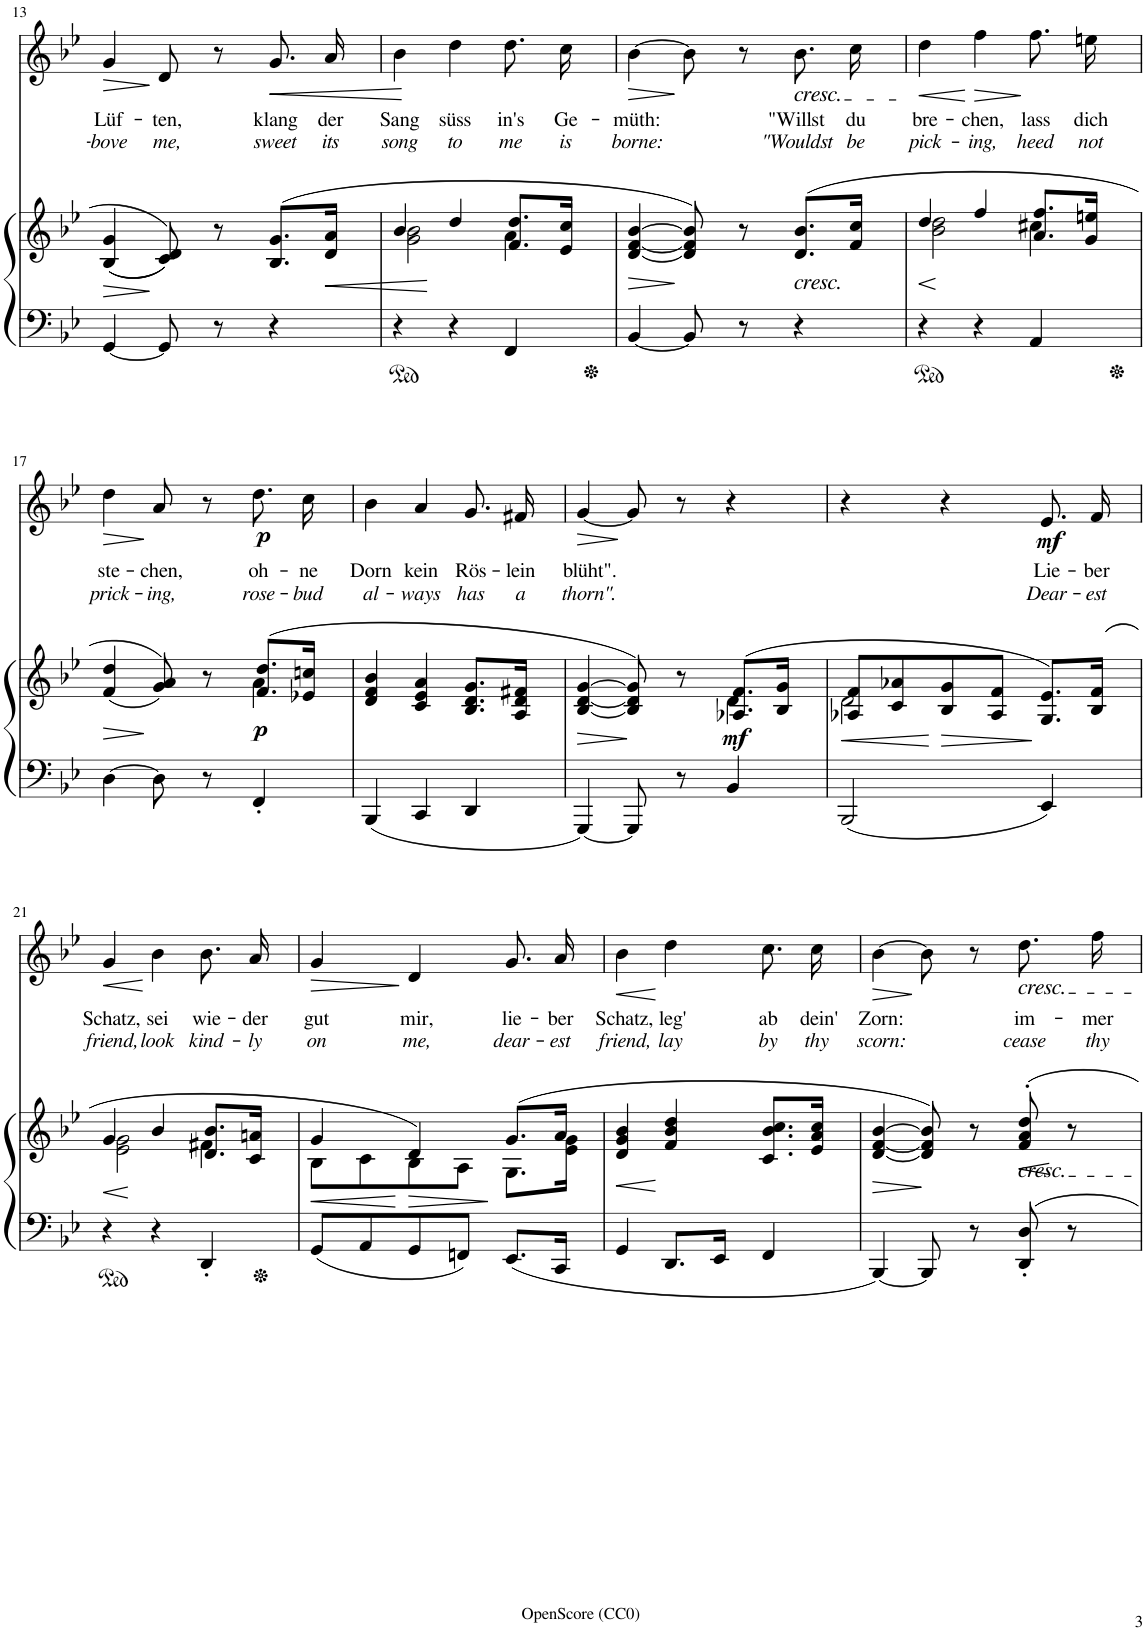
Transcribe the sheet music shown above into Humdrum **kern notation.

**kern	**kern	**dynam	**kern	**text	**text	**dynam
*part2	*part2	*part2	*part1	*part1	*part1	*part1
*staff3	*staff2	*staff2/3	*staff1	*staff1	*staff1	*staff1
*I"Piano	*	*	*I"Voice	*	*	*
*I'Pno	*	*	*	*	*	*
!!LO:PB:g=z
*clefF4	*clefG2	*	*clefG2	*	*	*
*k[b-e-]	*k[b-e-]	*	*k[b-e-]	*	*	*
*M3/4	*M3/4	*	*M3/4	*	*	*
=13	=13	=13	=13	=13	=13	=13
!	!	!LO:HP:b	!	!LO:LY:b	!LO:LY:b	!LO:HP:b
[4GG/	((4B-/ 4g/	>	4g/	Lüf-	-bove	>
!	!	!	!	!LO:LY:b	!LO:LY:b	!
8GG/]	8c/ 8d/))	]	8d/	-ten,	me,	]
8r	8r	.	8r	.	.	.
!	!	!	!	!LO:LY:b	!LO:LY:b	!LO:HP:b
4r	(8.B-/ 8.g/L	.	8.g/L	klang	sweet	<
!	!	!LO:HP:b	!	!LO:LY:b	!LO:LY:b	!
.	16d/ 16a/Jk	<	16a/Jk	der	its	.
.	.	.	.	.	.	[
=14	=14	=14	=14	=14	=14	=14
*	*^	*	*	*	*	*
!	!	!	!	!	!LO:LY:b	!LO:LY:b	!
4r	4b-/	2g\ 2b-\	.	4b-\	Sang	song	.
!	!	!	!	!	!LO:LY:b	!LO:LY:b	!
4r	4dd/	.	[	4dd\	süss	to	.
!	!	!	!	!	!LO:LY:b	!LO:LY:b	!
4FF/	8.f/ 8.dd/L	4a\	.	8.dd\L	in's	me	.
!	!	!	!	!	!LO:LY:b	!LO:LY:b	!
.	16e-/ 16cc/Jk	.	.	16cc\Jk	Ge-	is	.
*	*v	*v	*	*	*	*	*
=15	=15	=15	=15	=15	=15	=15
!	!	!LO:HP:b	!	!LO:LY:b	!LO:LY:b	!LO:HP:b
[4BB-/	[4d/ [4f/ [4b-/	>	[4b-\	-müth:	borne:	>
8BB-/]	8d/] 8f/] 8b-/])	]	8b-\]	.	.	]
8r	8r	.	8r	.	.	.
!	!	!	!LO:TX:b:i:t=cresc.	!	!	!
!	!LO:TX:b:i:t=cresc.	!	!	!	!	!
!	!	!	!	!LO:LY:b	!LO:LY:b	!
4r	(8.d/ 8.b-/L	.	8.b-\L	"Willst	"Wouldst	.
!	!	!	!	!LO:LY:b	!LO:LY:b	!
.	16f/ 16cc/Jk	.	16cc\Jk	du	be	.
=16	=16	=16	=16	=16	=16	=16
!	!	!LO:HP:b	!	!LO:LY:b	!LO:LY:b	!LO:HP:b
*	*^	*	*	*	*	*
4r	4dd/	2b-\ 2dd\	<	4dd\	bre-	pick-	<
!	!	!	!	!	!LO:LY:b	!LO:LY:b	!LO:HP:n=1:b
4r	4ff/	.	[	4ff\	-chen,	-ing,	[ >
!	!	!	!	!	!LO:LY:b	!LO:LY:b	!
4AA/	8.a/ 8.ff/L	4cc#X\	.	8.ff\L	lass	heed	]
!	!	!	!	!	!LO:LY:b	!LO:LY:b	!
.	16g/ 16een/Jk	.	.	16een\Jk	dich	not	.
!!LO:LB:g=z
=17	=17	=17	=17	=17	=17	=17	=17
!	!	!	!LO:HP:b	!	!LO:LY:b	!LO:LY:b	!LO:HP:b
[4D\	(4f/ 4dd/	2ryy	>	4dd\	ste-	prick-	>
!	!	!	!	!	!LO:LY:b	!LO:LY:b	!
8D\]	8g/ 8a/))	.	]	8a/	-chen,	-ing,	]
8r	8r	.	.	8r	.	.	.
!	!	!	!LO:DY:b	!	!LO:LY:b	!LO:LY:b	!LO:DY:b
4FF'/	(8.f/ 8.dd/L	4a\	p	8.dd\L	oh-	rose-	p
!	!	!	!	!	!LO:LY:b	!LO:LY:b	!
.	16e-X/ 16ccn/Jk	.	.	16cc\Jk	-ne	-bud	.
*	*v	*v	*	*	*	*	*
=18	=18	=18	=18	=18	=18	=18
!	!	!	!	!LO:LY:b	!LO:LY:b	!
4BBB-/	4d/ 4f/ 4b-/	.	4b-\	Dorn	al-	.
!	!	!	!	!LO:LY:b	!LO:LY:b	!
4CC/	4c/ 4e-/ 4a/	.	4a/	kein	-ways	.
!	!	!	!	!LO:LY:b	!LO:LY:b	!
4DD/	8.B-/ 8.d/ 8.g/L	.	8.g/L	Rös-	has	.
!	!	!	!	!LO:LY:b	!LO:LY:b	!
.	16A/ 16d/ 16f#X/Jk	.	16f#X/Jk	-lein	a	.
=19	=19	=19	=19	=19	=19	=19
!	!	!LO:HP:b	!	!LO:LY:b	!LO:LY:b	!LO:HP:b
*	*^	*	*	*	*	*
[4GGG/	[4B-/ [4d/ [4g/	2ryy	>	[4g/	blüht".	thorn".	>
8GGG/]	8B-/] 8d/] 8g/])	.	]	8g/]	.	.	]
8r	8r	.	.	8r	.	.	.
!	!	!	!LO:DY:b	!	!	!	!
4BB-/	(8.A-X/ 8.f/L	4d\	mf	4r	.	.	.
.	16B-/ 16g/Jk	.	.	.	.	.	.
=20	=20	=20	=20	=20	=20	=20	=20
!	!	!	!LO:HP:b	!	!	!	!
2BBB-/	8A-X/ 8f/L	2d\	<	4r	.	.	.
.	8c/ 8a-X/	.	.	.	.	.	.
!	!	!	!LO:HP:n=1:b	!	!	!	!
.	8B-/ 8g/	.	[ >	4r	.	.	.
.	8A-/ 8f/J	.	.	.	.	.	.
!	!	!	!	!	!LO:LY:b	!LO:LY:b	!LO:DY:b
4EE-/	8.G/ 8.e-/L)	4ryy	]	8.e-/L	-Lie-	Dear-	mf
!	!	!	!	!	!LO:LY:b	!LO:LY:b	!
.	(16B-/ 16f/Jk	.	.	16f/Jk	-ber	-est	.
!!LO:LB:g=z
=21	=21	=21	=21	=21	=21	=21	=21
!	!	!	!LO:HP:b	!	!LO:LY:b	!LO:LY:b	!LO:HP:b
4r	4g/	2e-\ 2g\	<	4g/	Schatz,	friend,	<
!	!	!	!	!	!LO:LY:b	!LO:LY:b	!
4r	4b-/	.	[	4b-\	sei	look	[
!	!	!	!	!	!LO:LY:b	!LO:LY:b	!
4DD'/	8.d/ 8.b-/L	4f#X\	.	8.b-/L	wie-	kind-	.
!	!	!	!	!	!LO:LY:b	!LO:LY:b	!
.	16c/ 16an/Jk	.	.	16a/Jk	-der	-ly	.
=22	=22	=22	=22	=22	=22	=22	=22
!	!	!	!LO:HP:b	!	!LO:LY:b	!LO:LY:b	!LO:HP:b
8GG/L	4g/	8B-\L	<	4g/	gut	on	>
8AA/	.	8c\	.	.	.	.	.
!	!	!	!LO:HP:n=1:b	!	!LO:LY:b	!LO:LY:b	!
8GG/	4d/)	8B-\	[ >	4d/	mir,	me,	]
8FFn/J	.	8A\J	.	.	.	.	.
!	!	!	!	!	!LO:LY:b	!LO:LY:b	!
8.EE-/L	(8.g/L	8.G\L	]	8.g/L	lie-	dear-	.
!	!	!	!	!	!LO:LY:b	!LO:LY:b	!
16CC/Jk	16a/Jk	16e-\ 16g\Jk	.	16a/Jk	-ber	-est	.
=23	=23	=23	=23	=23	=23	=23	=23
!	!	!	!LO:HP:b	!	!LO:LY:b	!LO:LY:b	!LO:HP:b
*	*v	*v	*	*	*	*	*
4GG/	4d/ 4g/ 4b-/	<	4b-\	Schatz,	friend,	<
!	!	!	!	!LO:LY:b	!LO:LY:b	!
8.DD/L	4f/ 4b-/ 4dd/	[	4dd\	leg'	lay	[
16EE-/Jk	.	.	.	.	.	.
!	!	!	!	!LO:LY:b	!LO:LY:b	!
4FF/	8.c/ 8.b-/ 8.cc/L	.	8.cc\L	ab	by	.
!	!	!	!	!LO:LY:b	!LO:LY:b	!
.	16e-/ 16a/ 16cc/Jk	.	16cc\Jk	dein'	thy	.
=24	=24	=24	=24	=24	=24	=24
!	!	!LO:HP:b	!	!LO:LY:b	!LO:LY:b	!LO:HP:b
[4BBB-/	[4d/ [4f/ [4b-/	>	[4b-\	Zorn:	scorn:	>
8BBB-/]	8d/] 8f/] 8b-/])	]	8b-\]	.	.	]
8r	8r	.	8r	.	.	.
!	!	!	!LO:TX:b:i:t=cresc.	!	!	!
!	!LO:TX:b:i:t=cresc.	!	!	!	!	!
!	!	!LO:HP:b	!	!LO:LY:b	!LO:LY:b	!
8DD/' 8D/'	8f/'> 8a/'> 8dd/'>	<	8.dd\L	im-	cease	.
8r	8r	[	.	.	.	.
!	!	!	!	!LO:LY:b	!LO:LY:b	!
.	.	.	16ff\Jk	-mer	thy	.
=	=	=	=	=	=	=
*-	*-	*-	*-	*-	*-	*-
